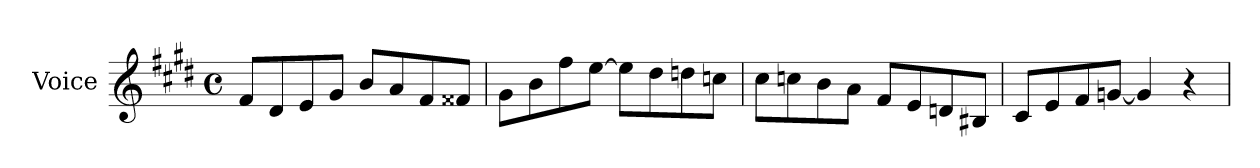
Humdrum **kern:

**kern
*part1
*staff1
*I"Voice
*I'Voice
*clefG2
*k[f#c#g#d#]
*M4/4
*met(c)
=1
8f#/L
8d#/
8e/
8g#/J
8b/L
8a/
8f#/
8f##X/J
=2
8g#\L
8b\
8ff#\
[>8ee\J
8ee\L]
8dd#\
8ddn\
8ccn\J
=3
8cc#\L
8ccn\
8b\
8a\J
8f#/L
8e/
8dn/
8B#X/J
=4
8c#/L
8e/
8f#/
[<8gn/J
4g/]
4r
=
*-
